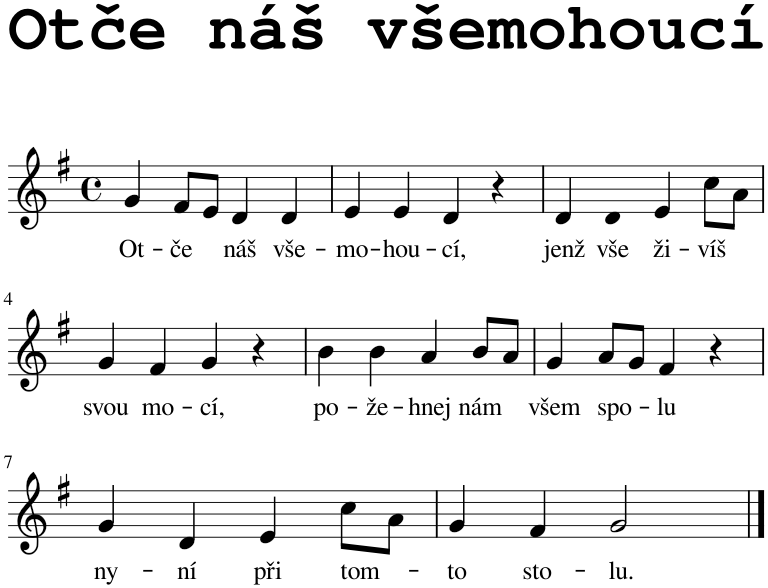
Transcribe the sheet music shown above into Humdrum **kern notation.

**kern	**text
*part1	*part1
*staff1	*staff1
*I"Piano	*
*I'Pno.	*
*clefG2	*
*k[f#]	*
*M4/4	*
*met(c)	*
=1	=1
!	!LO:LY:b
4g/	Ot-
!	!LO:LY:b
8f#/L	-če
8e/J	.
!	!LO:LY:b
4d/	náš
!	!LO:LY:b
4d/	vše-
=2	=2
!	!LO:LY:b
4e/	-mo-
!	!LO:LY:b
4e/	-hou-
!	!LO:LY:b
4d/	-cí,
4r	.
=3	=3
!	!LO:LY:b
4d/	jenž
!	!LO:LY:b
4d	vše
!	!LO:LY:b
4e/	ži-
!	!LO:LY:b
8cc\L	-víš
8a\J	.
!!LO:LB:g=z
=4	=4
!	!LO:LY:b
4g/	svou
!	!LO:LY:b
4f#/	mo-
!	!LO:LY:b
4g/	-cí,
4r	.
=5	=5
!	!LO:LY:b
4b\	po-
!	!LO:LY:b
4b\	-že-
!	!LO:LY:b
4a/	-hnej
!	!LO:LY:b
8b/L	nám
8a/J	.
=6	=6
!	!LO:LY:b
4g/	všem
!	!LO:LY:b
8a/L	spo-
8g/J	.
!	!LO:LY:b
4f#/	-lu
4r	.
!!LO:LB:g=z
=7	=7
!	!LO:LY:b
4g/	ny-
!	!LO:LY:b
4d/	-ní
!	!LO:LY:b
4e/	při
!	!LO:LY:b
8cc\L	tom-
8a\J	.
=8	=8
!	!LO:LY:b
4g/	-to
!	!LO:LY:b
4f#/	sto-
!	!LO:LY:b
2g/	-lu.
==	==
*-	*-
